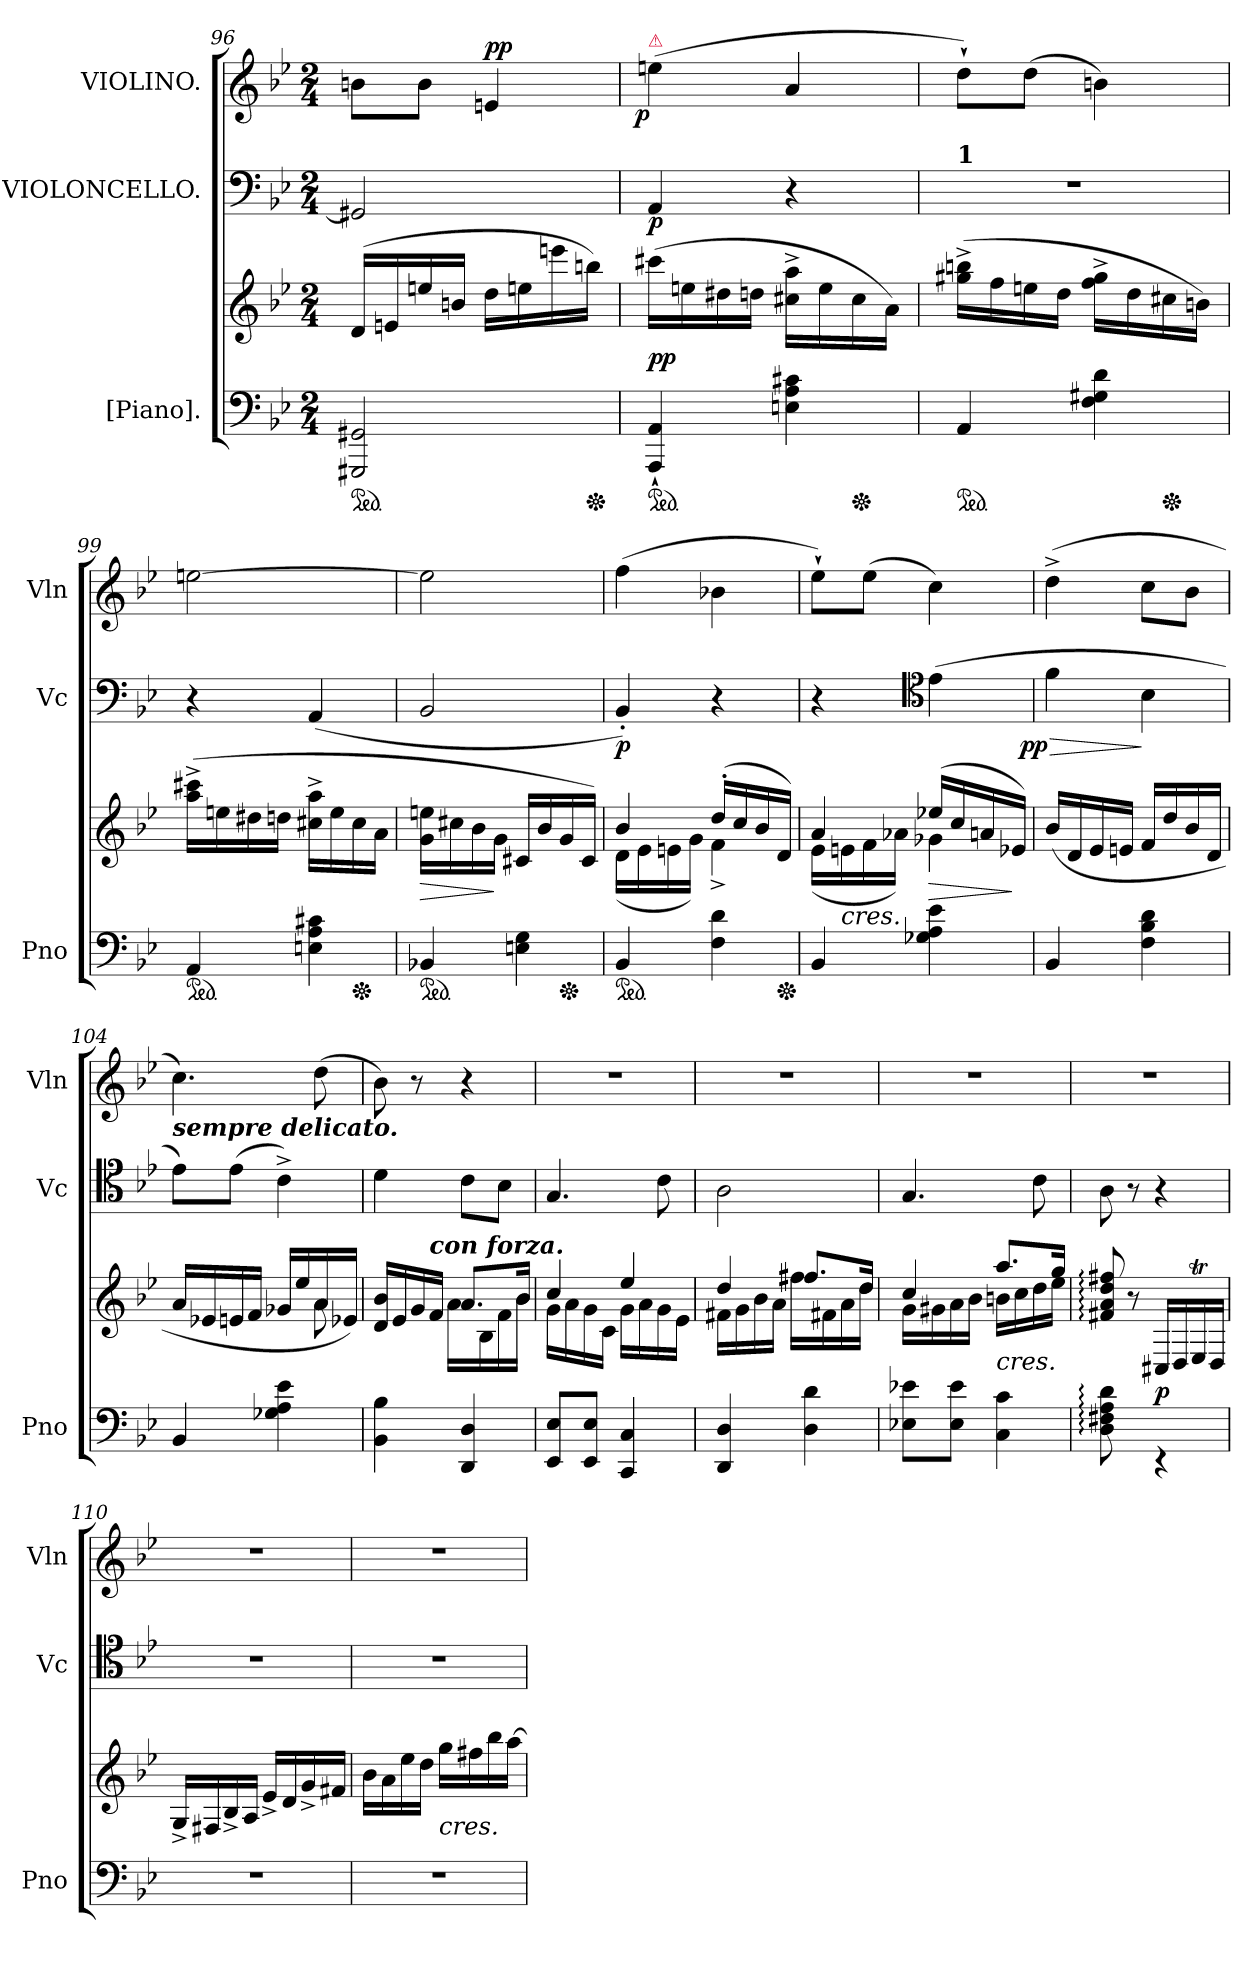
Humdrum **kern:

**kern	**kern	**dynam	**kern	**dynam	**kern	**dynam
*part3	*part3	*part3	*part2	*part2	*part1	*part1
*staff4	*staff3	*staff3/4	*staff2	*staff2	*staff1	*staff1
*I"[Piano].	*	*	*I"VIOLONCELLO.	*	*I"VIOLINO.	*
*I'Pno	*	*	*I'Vc	*	*I'Vln	*
*clefF4	*clefG2	*	*clefF4	*	*clefG2	*
*k[b-e-]	*k[b-e-]	*	*k[b-e-]	*	*k[b-e-]	*
*g:	*g:	*	*g:	*	*g:	*
*M2/4	*M2/4	*	*M2/4	*	*M2/4	*
*ped	*	*	*	*	*	*
=96	=96	=96	=96	=96	=96	=96
2GGG#X/ 2GG#X/	(>16dLL	.	2GG#X]	.	8bnL	.
.	16en	.	.	.	.	.
.	16een	.	.	.	8bJ	.
.	16bnJJ	.	.	.	.	.
!	!	!	!	!	!	!LO:DY:a
.	16ddLL	.	.	.	4en	pp
.	16een	.	.	.	.	.
.	16eeen	.	.	.	.	.
*Xped	*	*	*	*	*	*
.	16bbnJJ)	.	.	.	.	.
=97	=97	=97	=97	=97	=97	=97
!	!	!	!	!	!LO:TX:a:color=crimson:t=⚠	!
!	!	!	!	!	!	!LO:DY:rj
*ped	*	*	*	*	*	*
4AAA`< 4AA`<	(>16ccc#XLL	pp	4AA	p	(>4een	p
.	16een	.	.	.	.	.
.	16dd#X	.	.	.	.	.
.	16ddnJJ	.	.	.	.	.
4En 4A 4c#X	16cc#X^< 16aa^<LL	.	4r	.	4a	.
.	16ee	.	.	.	.	.
*Xped	*	*	*	*	*	*
.	16cc#	.	.	.	.	.
.	16aJJ)	.	.	.	.	.
=98	=98	=98	=98	=98	=98	=98
!	!	!	!LO:TX:a:B:t=1	!	!	!
*ped	*	*	*	*	*	*
4AA	(>16gg#X^< 16bbn^<LL	.	2r	.	8dd`>L)	.
.	16ff	.	.	.	.	.
.	16een	.	.	.	(>8ddJ	.
.	16ddJJ	.	.	.	.	.
4F 4G#X 4d	16ff^< 16gg#^<LL	.	.	.	4bn)	.
.	16dd	.	.	.	.	.
*Xped	*	*	*	*	*	*
.	16cc#X	.	.	.	.	.
.	16bnJJ)	.	.	.	.	.
=99	=99	=99	=99	=99	=99	=99
*ped	*	*	*	*	*	*
4AA	(>16aa^< 16ccc#X^<LL	.	4r	.	[2een	.
.	16een	.	.	.	.	.
.	16dd#X	.	.	.	.	.
.	16ddnJJ	.	.	.	.	.
4En 4A 4c#X	16cc#X^< 16aa^<LL	.	(<4AA	.	.	.
.	16ee	.	.	.	.	.
*Xped	*	*	*	*	*	*
.	16cc#	.	.	.	.	.
.	16aJJ	.	.	.	.	.
=100	=100	=100	=100	=100	=100	=100
*ped	*	*	*	*	*	*
4BB-X	16g\ 16een\LL	>	2BB-	.	2een]	.
.	16cc#X	.	.	.	.	.
.	16b-	.	.	.	.	.
.	16gJJ	]	.	.	.	.
4En 4G	16c#XLL	.	.	.	.	.
.	16b-	.	.	.	.	.
*Xped	*	*	*	*	*	*
.	16g	.	.	.	.	.
.	16c#JJ)	.	.	.	.	.
=101	=101	=101	=101	=101	=101	=101
*	*^	*	*	*	*	*
*ped	*	*	*	*	*	*	*
4BB-	4b-	(>16dLL	.	4BB-'<)	p	(>4ff	.
.	.	16e-	.	.	.	.	.
.	.	16en	.	.	.	.	.
.	.	16gJJ)	.	.	.	.	.
4F 4d	(<16dd'>LL	4f^	.	4r	.	4b-X	.
.	16cc	.	.	.	.	.	.
.	16b-	.	.	.	.	.	.
*Xped	*	*	*	*	*	*	*
.	16dJJ)	.	.	.	.	.	.
=102	=102	=102	=102	=102	=102	=102	=102
4BB-	4a	(>16e-LL	.	4r	.	8ee-`>L)	.
!	!	!LO:TX:c:i:t=cres.	!	!	!	!	!
.	.	16en	.	.	.	.	.
.	.	16f	.	.	.	(>8ee-J	.
.	.	16a-XJJ)	.	.	.	.	.
*	*	*	*	*clefC4	*	*	*
4G-X 4A 4e-	(>16ee-XLL	4g-X	>	(>4e-	.	4cc)	.
.	16cc	.	.	.	.	.	.
.	16an	.	.	.	.	.	.
.	16e-XJJ)	.	]	.	.	.	.
*	*v	*v	*	*	*	*	*
=103	=103	=103	=103	=103	=103	=103
!	!	!	!	!LO:HP:b	!	!
!	!	!	!	!LO:DY:n=1:rj	!	!
4BB-	(<16b-LL	.	4f	> pp	(>4dd^<	.
.	16d	.	.	.	.	.
.	16e-	.	.	.	.	.
.	16enJJ	.	.	.	.	.
4F 4B- 4d	16fLL	.	4B-	]	8ccL	.
.	16dd	.	.	.	.	.
.	16b-	.	.	.	8b-J	.
.	16dJJ	.	.	.	.	.
=104	=104	=104	=104	=104	=104	=104
*	*^	*	*	*	*	*
!	!	!	!	!LO:TX:a:Bi:t=sempre delicato.	!	!	!
4BB-	16aLL	4.rAyy	.	8e-L)	.	4.cc)	.
.	16e-X	.	.	.	.	.	.
.	16en	.	.	(>8e-J	.	.	.
.	16fJJ	.	.	.	.	.	.
4G-X 4A 4e-	16g-XLL	.	.	4c^>)	.	.	.
.	16ee-	.	.	.	.	.	.
.	16a	8a	.	.	.	(>8dd	.
.	16e-XJJ)	.	.	.	.	.	.
=105	=105	=105	=105	=105	=105	=105	=105
4BB- 4B-	16d 16b-LL	4rAyy	.	4d	.	8b-)	.
.	16e-	.	.	.	.	.	.
.	16g	.	.	.	.	8r	.
!	!LO:TX:a:Bi:t=con forza.	!	!	!	!	!	!
.	16fJJ	.	.	.	.	.	.
4DD 4D	8.aL	16aLL	.	8cL	.	4r	.
.	.	16B-	.	.	.	.	.
.	.	16f	.	8B-J	.	.	.
.	16b-Jk	16b-JJ	.	.	.	.	.
=106	=106	=106	=106	=106	=106	=106	=106
8EE- 8E-L	4cc	16gLL	.	4.G	.	2rdd	.
.	.	16a	.	.	.	.	.
8EE- 8E-J	.	16g	.	.	.	.	.
.	.	16cJJ	.	.	.	.	.
4CC 4C	4ee-	16gLL	.	.	.	.	.
.	.	16a	.	.	.	.	.
.	.	16g	.	8c	.	.	.
.	.	16e-JJ	.	.	.	.	.
=107	=107	=107	=107	=107	=107	=107	=107
4DD 4D	4dd	16f#XLL	.	2A	.	2rdd	.
.	.	16g	.	.	.	.	.
.	.	16b-	.	.	.	.	.
.	.	16aJJ	.	.	.	.	.
4D 4d	8.ff#XL	16ff#XLL	.	.	.	.	.
.	.	16f#X	.	.	.	.	.
.	.	16a	.	.	.	.	.
.	16ddJk	16ddJJ	.	.	.	.	.
=108	=108	=108	=108	=108	=108	=108	=108
8E-X 8e-XL	4cc	16gLL	.	4.G	.	2rdd	.
.	.	16g#X	.	.	.	.	.
8E- 8e-J	.	16a	.	.	.	.	.
.	.	16b-JJ	.	.	.	.	.
!	!LO:TX:c:i:t=cres.	!	!	!	!	!	!
4C 4c	8.aaL	16bnLL	.	.	.	.	.
.	.	16cc	.	.	.	.	.
.	.	16dd	.	8c	.	.	.
.	16ggJk	16ee-JJ	.	.	.	.	.
*	*v	*v	*	*	*	*	*
=109	=109	=109	=109	=109	=109	=109
8D: 8F#X: 8A: 8d:	8f#X:/ 8a:/ 8dd:/ 8ff#X:/	.	8A	.	2rdd	.
8ryy	8r	.	8r	.	.	.
4rEE	16C#XLL	p	4r	.	.	.
.	16D/	.	.	.	.	.
.	16E-T/	.	.	.	.	.
.	16D/JJ	.	.	.	.	.
=110	=110	=110	=110	=110	=110	=110
2r	16G^>/LL	.	2r	.	2rdd	.
.	16F#X	.	.	.	.	.
.	16B-^>/	.	.	.	.	.
.	16A/JJ	.	.	.	.	.
.	16e-^<LL	.	.	.	.	.
.	16d	.	.	.	.	.
.	16g^<	.	.	.	.	.
.	16f#XJJ	.	.	.	.	.
=111	=111	=111	=111	=111	=111	=111
2rF	16b-LL	.	2r	.	2rdd	.
.	16a	.	.	.	.	.
.	16ee-	.	.	.	.	.
.	16ddJJ	.	.	.	.	.
!	!LO:TX:c:i:t=cres.	!	!	!	!	!
.	16ggLL	.	.	.	.	.
.	16ff#X	.	.	.	.	.
.	16bb-	.	.	.	.	.
.	[16aaJJ	.	.	.	.	.
=	=	=	=	=	=	=
*-	*-	*-	*-	*-	*-	*-
